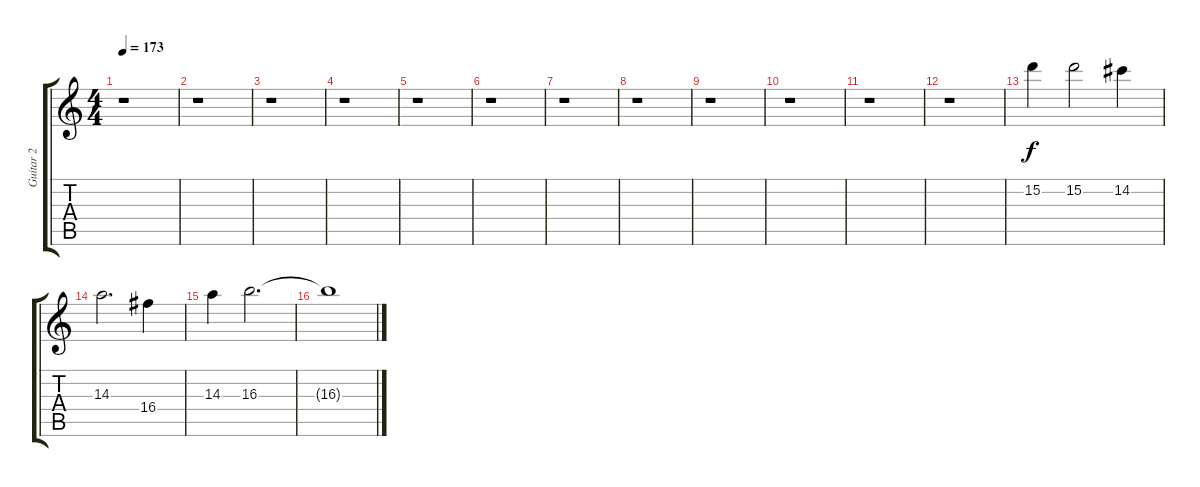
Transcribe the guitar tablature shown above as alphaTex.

\track ("Guitar 2" "Guitar 2") {instrument distortionguitar}
\staff {score tabs}
\tuning (E4 B3 G3 D3 A2 D2) {hide}
\ts (4 4)
\tempo 173
\clef g2
\ks c
r.1{dy f} |
r.1 |
r.1 |
r.1 |
r.1 |
r.1 |
r.1 |
r.1 |
r.1 |
r.1 |
r.1 |
r.1 |
15.2.4 15.2.2 14.2.4 |
14.3.2{d} 16.4.4 |
14.3.4 16.3.2{d} |
16.3{t}.1
